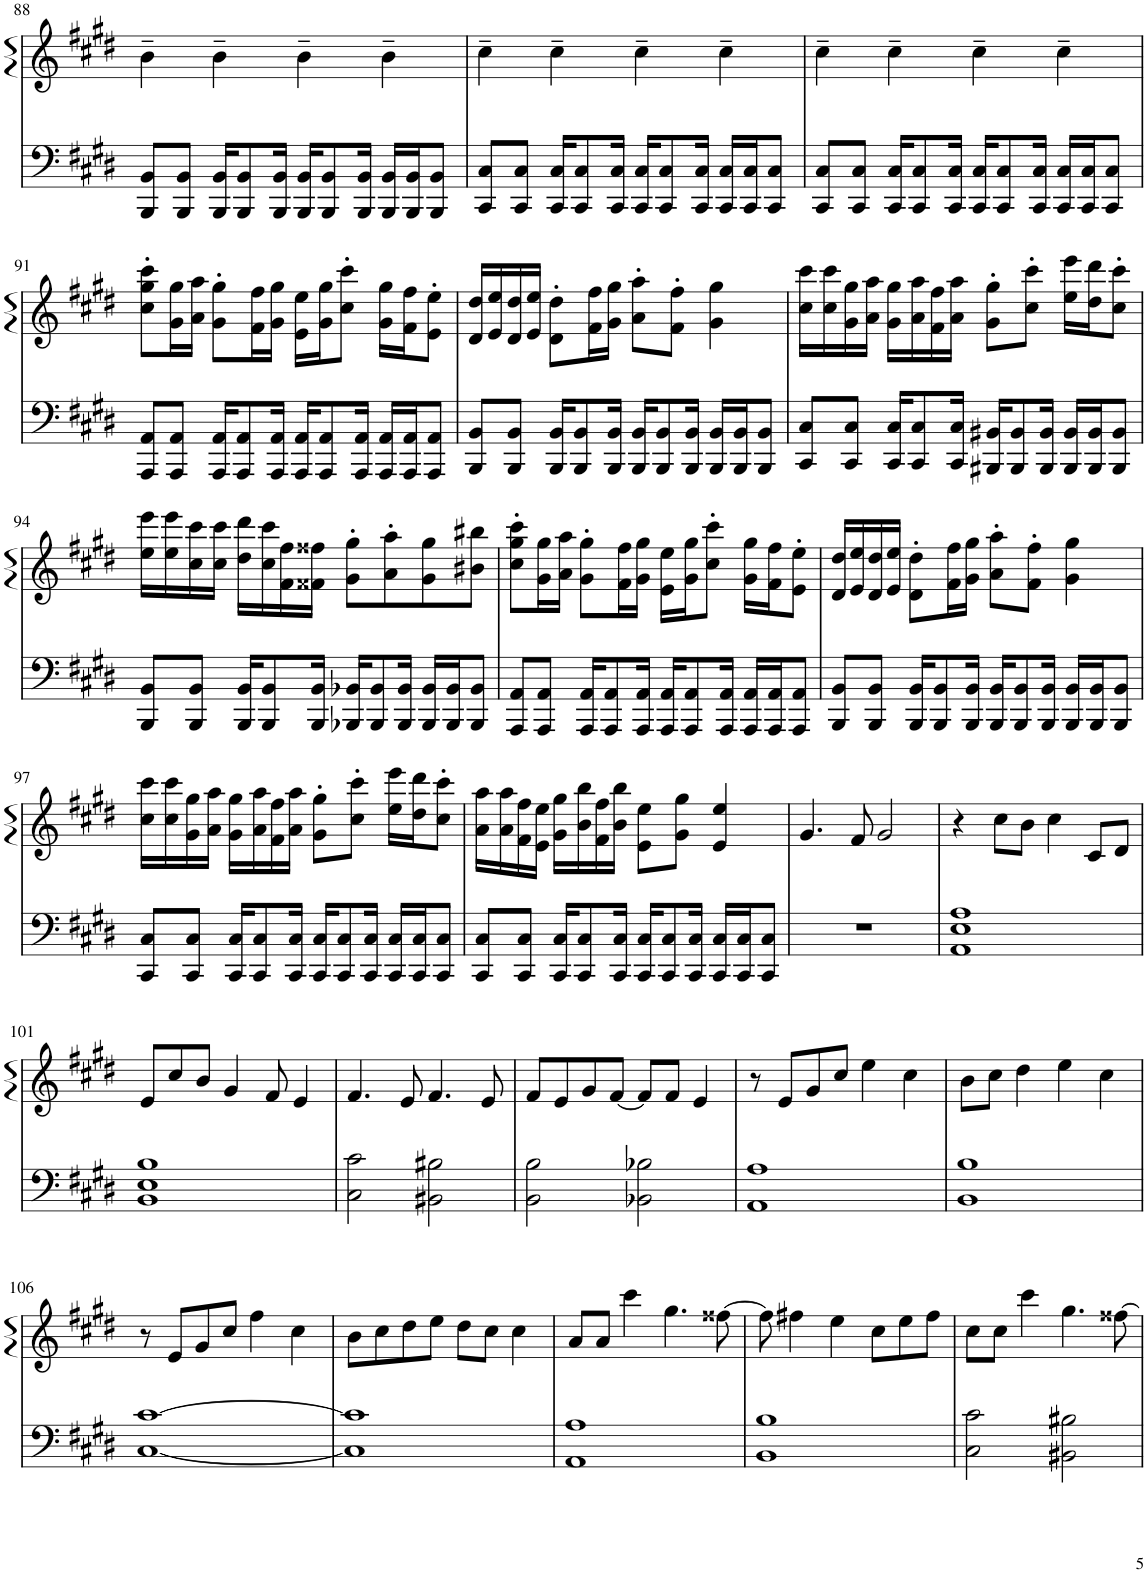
**kern	**kern
*part1	*part1
*staff2	*staff1
*I"Piano	*
*I'Pno.	*
!!LO:PB:g=z
*clefF4	*clefG2
*k[f#c#g#d#]	*k[f#c#g#d#]
*M4/4	*M4/4
=88	=88
8BBB/ 8BB/L	4b~\
8BBB/ 8BB/J	.
16BBB/ 16BB/KL	4b~\
8BBB/ 8BB/	.
16BBB/ 16BB/Jk	.
16BBB/ 16BB/KL	4b~\
8BBB/ 8BB/	.
16BBB/ 16BB/Jk	.
16BBB/ 16BB/LL	4b~\
16BBB/ 16BB/J	.
8BBB/ 8BB/J	.
=89	=89
8CC#/ 8C#/L	4cc#~\
8CC#/ 8C#/J	.
16CC#/ 16C#/KL	4cc#~\
8CC#/ 8C#/	.
16CC#/ 16C#/Jk	.
16CC#/ 16C#/KL	4cc#~\
8CC#/ 8C#/	.
16CC#/ 16C#/Jk	.
16CC#/ 16C#/LL	4cc#~\
16CC#/ 16C#/J	.
8CC#/ 8C#/J	.
=90	=90
8CC#/ 8C#/L	4cc#~\
8CC#/ 8C#/J	.
16CC#/ 16C#/KL	4cc#~\
8CC#/ 8C#/	.
16CC#/ 16C#/Jk	.
16CC#/ 16C#/KL	4cc#~\
8CC#/ 8C#/	.
16CC#/ 16C#/Jk	.
16CC#/ 16C#/LL	4cc#~\
16CC#/ 16C#/J	.
8CC#/ 8C#/J	.
!!LO:LB:g=z
=91	=91
8AAA/ 8AA/L	8cc#\' 8gg#\' 8ccc#\'L
8AAA/ 8AA/J	16g#\ 16gg#\L
.	16a\ 16aa\JJ
16AAA/ 16AA/KL	8g#\' 8gg#\'L
8AAA/ 8AA/	.
.	16f#\ 16ff#\L
16AAA/ 16AA/Jk	16g#\ 16gg#\JJ
16AAA/ 16AA/KL	16e\ 16ee\LL
8AAA/ 8AA/	16g#\ 16gg#\J
.	8cc#\' 8ccc#\'J
16AAA/ 16AA/Jk	.
16AAA/ 16AA/LL	16g#\ 16gg#\LL
16AAA/ 16AA/J	16f#\ 16ff#\J
8AAA/ 8AA/J	8e\' 8ee\'J
=92	=92
8BBB/ 8BB/L	16d#/ 16dd#/LL
.	16e/ 16ee/
8BBB/ 8BB/J	16d#/ 16dd#/
.	16e/ 16ee/JJ
16BBB/ 16BB/KL	8d#\' 8dd#\'L
8BBB/ 8BB/	.
.	16f#\ 16ff#\L
16BBB/ 16BB/Jk	16g#\ 16gg#\JJ
16BBB/ 16BB/KL	8a\' 8aa\'L
8BBB/ 8BB/	.
.	8f#\' 8ff#\'J
16BBB/ 16BB/Jk	.
16BBB/ 16BB/LL	4g#\ 4gg#\
16BBB/ 16BB/J	.
8BBB/ 8BB/J	.
=93	=93
8CC#/ 8C#/L	16cc#\ 16ccc#\LL
.	16cc#\ 16ccc#\
8CC#/ 8C#/J	16g#\ 16gg#\
.	16a\ 16aa\JJ
16CC#/ 16C#/KL	16g#\ 16gg#\LL
8CC#/ 8C#/	16a\ 16aa\
.	16f#\ 16ff#\
16CC#/ 16C#/Jk	16a\ 16aa\JJ
16BBB#X/ 16BB#X/KL	8g#\' 8gg#\'L
8BBB#/ 8BB#/	.
.	8cc#\' 8ccc#\'J
16BBB#/ 16BB#/Jk	.
16BBB#/ 16BB#/LL	16ee\ 16eee\LL
16BBB#/ 16BB#/J	16dd#\ 16ddd#\J
8BBB#/ 8BB#/J	8cc#\' 8ccc#\'J
!!LO:LB:g=z
=94	=94
8BBB/ 8BB/L	16ee\ 16eee\LL
.	16ee\ 16eee\
8BBB/ 8BB/J	16cc#\ 16ccc#\
.	16cc#\ 16ccc#\JJ
16BBB/ 16BB/KL	16dd#\ 16ddd#\LL
8BBB/ 8BB/	16cc#\ 16ccc#\
.	16f#\ 16ff#\
16BBB/ 16BB/Jk	16f##X\ 16ff##X\JJ
16BBB-X/ 16BB-X/KL	8g#\' 8gg#\'L
8BBB-/ 8BB-/	.
.	8a\' 8aa\'
16BBB-/ 16BB-/Jk	.
16BBB-/ 16BB-/LL	8g#\ 8gg#\
16BBB-/ 16BB-/J	.
8BBB-/ 8BB-/J	8b#X\ 8bb#X\J
=95	=95
8AAA/ 8AA/L	8cc#\' 8gg#\' 8ccc#\'L
8AAA/ 8AA/J	16g#\ 16gg#\L
.	16a\ 16aa\JJ
16AAA/ 16AA/KL	8g#\' 8gg#\'L
8AAA/ 8AA/	.
.	16f#\ 16ff#\L
16AAA/ 16AA/Jk	16g#\ 16gg#\JJ
16AAA/ 16AA/KL	16e\ 16ee\LL
8AAA/ 8AA/	16g#\ 16gg#\J
.	8cc#\' 8ccc#\'J
16AAA/ 16AA/Jk	.
16AAA/ 16AA/LL	16g#\ 16gg#\LL
16AAA/ 16AA/J	16f#\ 16ff#\J
8AAA/ 8AA/J	8e\' 8ee\'J
=96	=96
8BBB/ 8BB/L	16d#/ 16dd#/LL
.	16e/ 16ee/
8BBB/ 8BB/J	16d#/ 16dd#/
.	16e/ 16ee/JJ
16BBB/ 16BB/KL	8d#\' 8dd#\'L
8BBB/ 8BB/	.
.	16f#\ 16ff#\L
16BBB/ 16BB/Jk	16g#\ 16gg#\JJ
16BBB/ 16BB/KL	8a\' 8aa\'L
8BBB/ 8BB/	.
.	8f#\' 8ff#\'J
16BBB/ 16BB/Jk	.
16BBB/ 16BB/LL	4g#\ 4gg#\
16BBB/ 16BB/J	.
8BBB/ 8BB/J	.
!!LO:LB:g=z
=97	=97
8CC#/ 8C#/L	16cc#\ 16ccc#\LL
.	16cc#\ 16ccc#\
8CC#/ 8C#/J	16g#\ 16gg#\
.	16a\ 16aa\JJ
16CC#/ 16C#/KL	16g#\ 16gg#\LL
8CC#/ 8C#/	16a\ 16aa\
.	16f#\ 16ff#\
16CC#/ 16C#/Jk	16a\ 16aa\JJ
16CC#/ 16C#/KL	8g#\' 8gg#\'L
8CC#/ 8C#/	.
.	8cc#\' 8ccc#\'J
16CC#/ 16C#/Jk	.
16CC#/ 16C#/LL	16ee\ 16eee\LL
16CC#/ 16C#/J	16dd#\ 16ddd#\J
8CC#/ 8C#/J	8cc#\' 8ccc#\'J
=98	=98
8CC#/ 8C#/L	16a\ 16aa\LL
.	16a\ 16aa\
8CC#/ 8C#/J	16f#\ 16ff#\
.	16e\ 16ee\JJ
16CC#/ 16C#/KL	16g#\ 16gg#\LL
8CC#/ 8C#/	16b\ 16bb\
.	16f#\ 16ff#\
16CC#/ 16C#/Jk	16b\ 16bb\JJ
16CC#/ 16C#/KL	8e\ 8ee\L
8CC#/ 8C#/	.
.	8g#\ 8gg#\J
16CC#/ 16C#/Jk	.
16CC#/ 16C#/LL	4e/ 4ee/
16CC#/ 16C#/J	.
8CC#/ 8C#/J	.
=99	=99
1r	4.g#/
.	8f#/
.	2g#/
=100	=100
1AA 1E 1A	4r
.	8cc#\L
.	8b\J
.	4cc#\
.	8c#/L
.	8d#/J
!!LO:LB:g=z
=101	=101
1BB 1E 1B	8e/L
.	8cc#/
.	8b/J
.	4g#/
.	8f#/
.	4e/
=102	=102
2C#\ 2c#\	4.f#/
.	8e/
2BB#X\ 2B#X\	4.f#/
.	8e/
=103	=103
2BB\ 2B\	8f#/L
.	8e/
.	8g#/
.	[8f#/J
2BB-X\ 2B-X\	8f#/L]
.	8f#/J
.	4e/
=104	=104
1AA 1A	8r
.	8e/L
.	8g#/
.	8cc#/J
.	4ee\
.	4cc#\
=105	=105
1BB 1B	8b\L
.	8cc#\J
.	4dd#\
.	4ee\
.	4cc#\
!!LO:LB:g=z
=106	=106
[1C# [1c#	8r
.	8e/L
.	8g#/
.	8cc#/J
.	4ff#\
.	4cc#\
=107	=107
1C#] 1c#]	8b\L
.	8cc#\
.	8dd#\
.	8ee\J
.	8dd#\L
.	8cc#\J
.	4cc#\
=108	=108
1AA 1A	8a/L
.	8a/J
.	4ccc#\
.	4.gg#\
.	[8ff##X\
=109	=109
1BB 1B	8ff##\]
.	4ff#X\
.	4ee\
.	8cc#\L
.	8ee\
.	8ff#\J
=110	=110
2C#\ 2c#\	8cc#\L
.	8cc#\J
.	4ccc#\
2BB#X\ 2B#X\	4.gg#\
.	[8ff##X\
=	=
*-	*-
